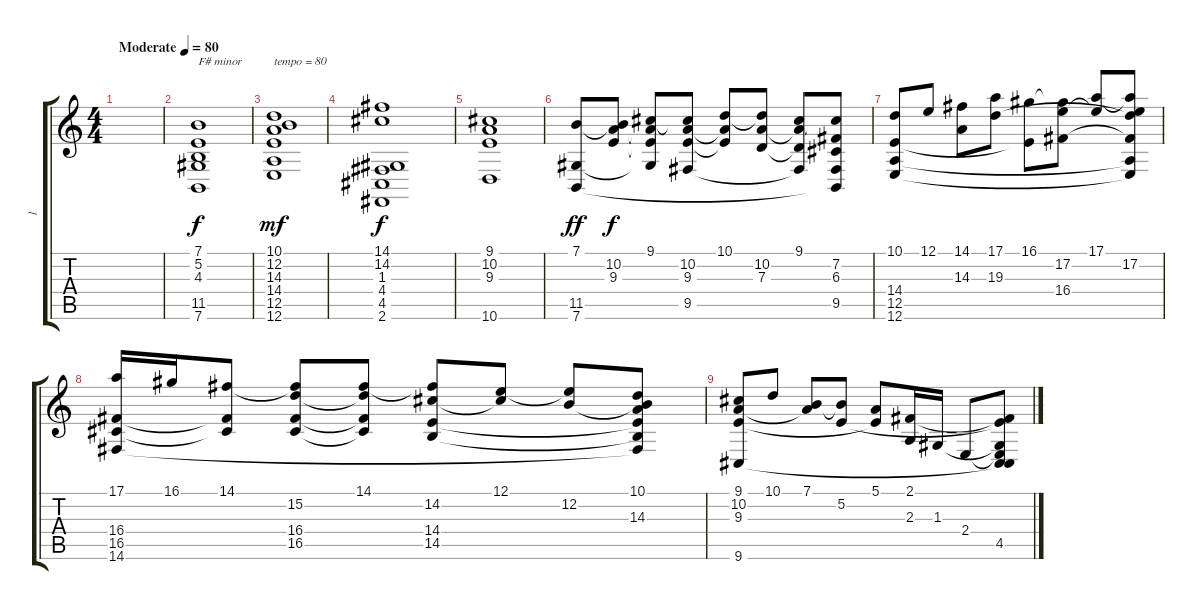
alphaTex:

\track ("1" "1") {instrument acousticgrandpiano}
\staff {score tabs}
\tuning (E4 B3 G3 D3 A2 E2) {hide}
\ts (4 4)
\tempo (80 "Moderate")
\clef g2
\ks c
|
(7.1 5.2 4.3 11.5 7.6).1{txt "F# minor"} |
(10.1 12.2 14.3 14.4 12.5 12.6).1{txt "tempo = 80" dy mf} |
(14.1 14.2 1.3 4.4 4.5 2.6).1{dy f} |
(9.1 10.2 9.3 10.6).1 |
(7.1 11.5 7.6).8{dy ff} (7.1{t} 10.2 9.3).8{dy f} (9.1 10.2{t} 9.3{t} 11.5{t}).8 (9.1{t} 10.2 9.3 9.5).8 (10.1 10.2{t} 9.3{t}).8 (10.1{t} 10.2 7.3).8 (9.1 10.2{t} 7.3{t} 9.5{t}).8 (9.1{t} 7.2 6.3 9.5 7.6{t}).8 |
(10.1 14.4 12.5 12.6).8 12.1.8 (14.1 14.3).8 (17.1 19.3).8 (16.1 14.4{t}).8 (16.1{t} 17.2 16.4).8 (17.1 17.2{t}).8 (17.1{t} 17.2 19.3{t} 16.4{t} 12.5{t} 12.6{t}).8 |
(17.1 16.4 16.5 14.6).16 16.1.16 (14.1 16.4{t} 16.5{t}).8 (14.1{t} 15.2 16.4 16.5).8 (14.1 15.2{t} 16.4{t} 16.5{t}).8 (14.1{t} 14.2 14.4 14.5).8 (12.1 14.2{t}).8 (12.1{t} 12.2).8 (10.1 12.2{t} 14.3 14.4{t} 14.5{t} 14.6{t}).8 |
(9.1 10.2 9.3 9.6).8 10.1.8 (7.1 10.2{t}).8 (7.1{t} 5.2).8 (5.1 9.3{t}).8 (2.1 2.3).16 1.3.16 2.4.8 (2.1{t} 5.2{t} 1.3{t} 2.4{t} 4.5 9.6{t}).8
